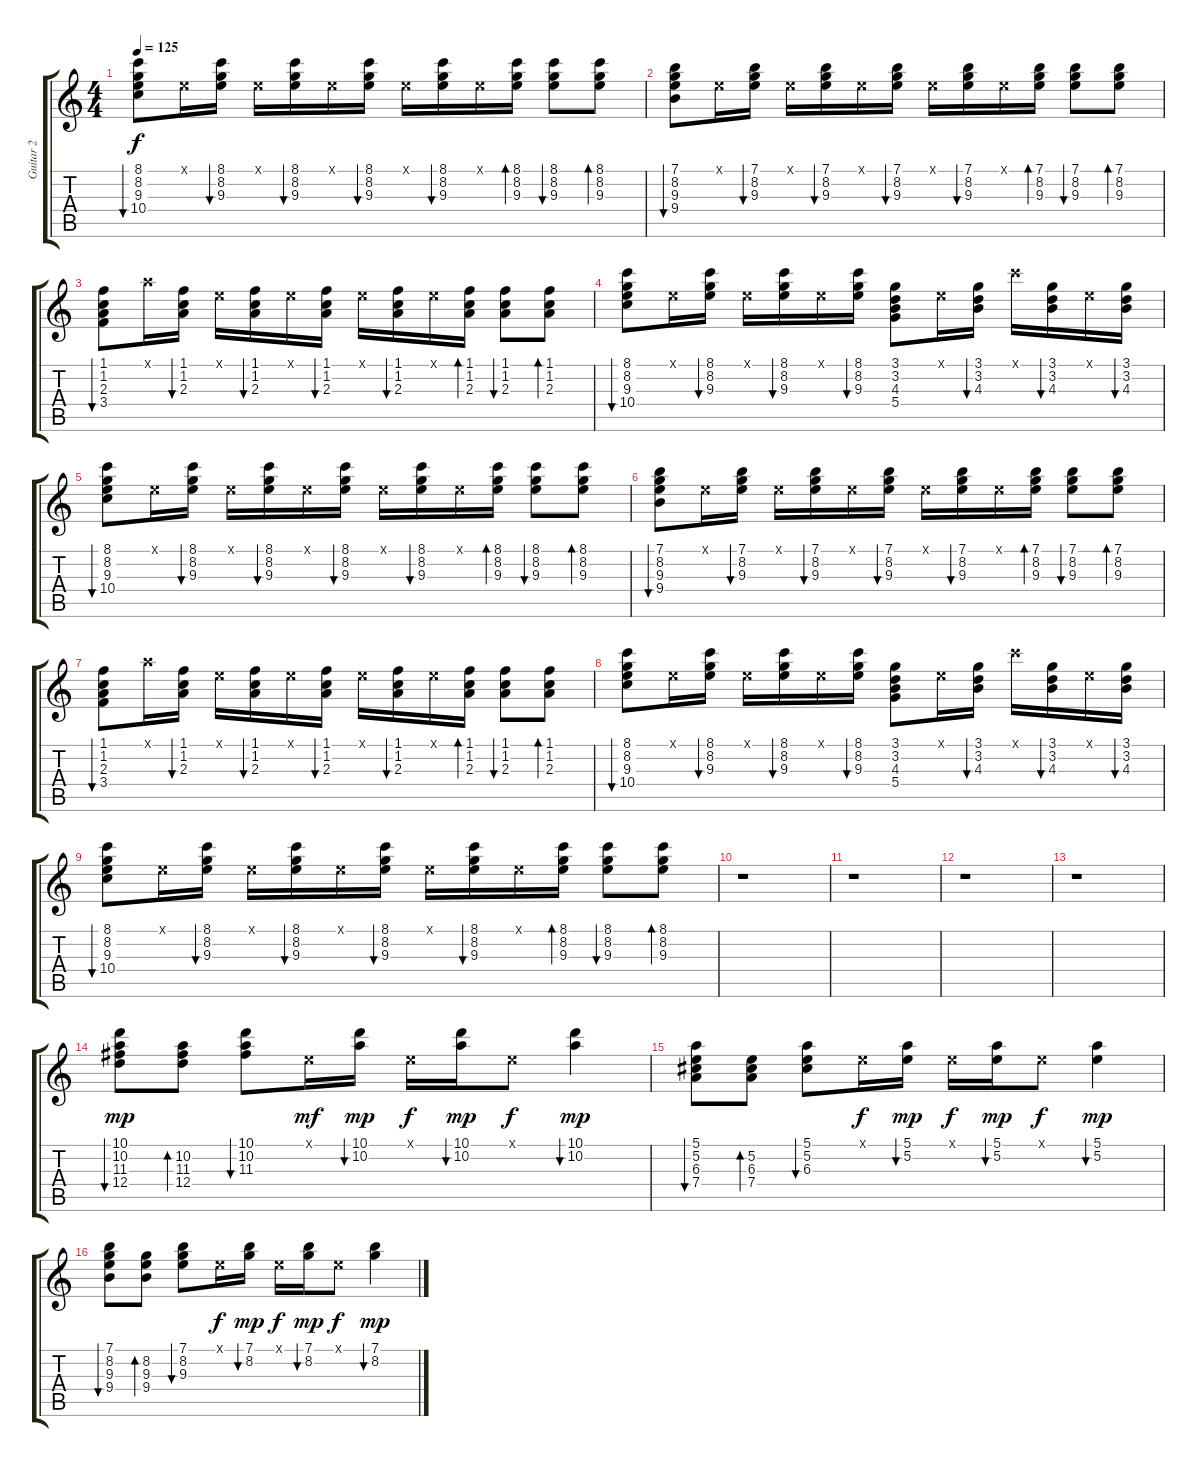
\track ("Guitar 2" "Guitar 2") {instrument electricguitarjazz}
\staff {score tabs}
\tuning (E4 B3 G3 D3 A2 E2) {hide}
\ts (4 4)
\tempo 125
\clef g2
\ks c
(8.1 8.2 9.3 10.4).8{bu 60 dy f} 0.1{x}.16 (8.1 8.2 9.3).16{bu 60} 0.1{x}.16 (8.1 8.2 9.3).16{bu 60} 0.1{x}.16 (8.1 8.2 9.3).16{bu 60} 0.1{x}.16 (8.1 8.2 9.3).16{bu 60} 0.1{x}.16 (8.1 8.2 9.3).16{bd 60} (8.1 8.2 9.3).8{bu 60} (8.1 8.2 9.3).8{bd 60} |
(7.1 8.2 9.3 9.4).8{bu 60} 0.1{x}.16 (7.1 8.2 9.3).16{bu 60} 0.1{x}.16 (7.1 8.2 9.3).16{bu 60} 0.1{x}.16 (7.1 8.2 9.3).16{bu 60} 0.1{x}.16 (7.1 8.2 9.3).16{bu 60} 0.1{x}.16 (7.1 8.2 9.3).16{bd 60} (7.1 8.2 9.3).8{bu 60} (7.1 8.2 9.3).8{bd 60} |
(1.1 1.2 2.3 3.4).8{bu 60} 5.1{x}.16 (1.1 1.2 2.3).16{bu 60} 0.1{x}.16 (1.1 1.2 2.3).16{bu 60} 0.1{x}.16 (1.1 1.2 2.3).16{bu 60} 0.1{x}.16 (1.1 1.2 2.3).16{bu 60} 0.1{x}.16 (1.1 1.2 2.3).16{bd 60} (1.1 1.2 2.3).8{bu 60} (1.1 1.2 2.3).8{bd 60} |
(8.1 8.2 9.3 10.4).8{bu 60} 0.1{x}.16 (8.1 8.2 9.3).16{bu 60} 0.1{x}.16 (8.1 8.2 9.3).16{bu 60} 0.1{x}.16 (8.1 8.2 9.3).16{bu 60} (3.1 3.2 4.3 5.4).8 0.1{x}.16 (3.1 3.2 4.3).16{bu 60} 8.1{x}.16 (3.1 3.2 4.3).16{bu 60} 0.1{x}.16 (3.1 3.2 4.3).16{bu 60} |
(8.1 8.2 9.3 10.4).8{bu 60} 0.1{x}.16 (8.1 8.2 9.3).16{bu 60} 0.1{x}.16 (8.1 8.2 9.3).16{bu 60} 0.1{x}.16 (8.1 8.2 9.3).16{bu 60} 0.1{x}.16 (8.1 8.2 9.3).16{bu 60} 0.1{x}.16 (8.1 8.2 9.3).16{bd 60} (8.1 8.2 9.3).8{bu 60} (8.1 8.2 9.3).8{bd 60} |
(7.1 8.2 9.3 9.4).8{bu 60} 0.1{x}.16 (7.1 8.2 9.3).16{bu 60} 0.1{x}.16 (7.1 8.2 9.3).16{bu 60} 0.1{x}.16 (7.1 8.2 9.3).16{bu 60} 0.1{x}.16 (7.1 8.2 9.3).16{bu 60} 0.1{x}.16 (7.1 8.2 9.3).16{bd 60} (7.1 8.2 9.3).8{bu 60} (7.1 8.2 9.3).8{bd 60} |
(1.1 1.2 2.3 3.4).8{bu 60} 5.1{x}.16 (1.1 1.2 2.3).16{bu 60} 0.1{x}.16 (1.1 1.2 2.3).16{bu 60} 0.1{x}.16 (1.1 1.2 2.3).16{bu 60} 0.1{x}.16 (1.1 1.2 2.3).16{bu 60} 0.1{x}.16 (1.1 1.2 2.3).16{bd 60} (1.1 1.2 2.3).8{bu 60} (1.1 1.2 2.3).8{bd 60} |
(8.1 8.2 9.3 10.4).8{bu 60} 0.1{x}.16 (8.1 8.2 9.3).16{bu 60} 0.1{x}.16 (8.1 8.2 9.3).16{bu 60} 0.1{x}.16 (8.1 8.2 9.3).16{bu 60} (3.1 3.2 4.3 5.4).8 0.1{x}.16 (3.1 3.2 4.3).16{bu 60} 8.1{x}.16 (3.1 3.2 4.3).16{bu 60} 0.1{x}.16 (3.1 3.2 4.3).16{bu 60} |
(8.1 8.2 9.3 10.4).8{bu 60} 0.1{x}.16 (8.1 8.2 9.3).16{bu 60} 0.1{x}.16 (8.1 8.2 9.3).16{bu 60} 0.1{x}.16 (8.1 8.2 9.3).16{bu 60} 0.1{x}.16 (8.1 8.2 9.3).16{bu 60} 0.1{x}.16 (8.1 8.2 9.3).16{bd 60} (8.1 8.2 9.3).8{bu 60} (8.1 8.2 9.3).8{bd 60} |
r.1 |
r.1 |
r.1 |
r.1 |
(10.1 10.2 11.3 12.4).8{bu 60 dy mp} (10.2 11.3 12.4).8{bd 60} (10.1 10.2 11.3).8{bu 60} 0.1{x}.16{dy mf} (10.1 10.2).16{bu 60 dy mp} 0.1{x}.16{dy f} (10.1 10.2).16{bu 60 dy mp} 0.1{x}.8{dy f} (10.1 10.2).4{bu 60 dy mp} |
(5.1 5.2 6.3 7.4).8{bu 60} (5.2 6.3 7.4).8{bd 60} (5.1 5.2 6.3).8{bu 60} 0.1{x}.16{dy f} (5.1 5.2).16{bu 60 dy mp} 0.1{x}.16{dy f} (5.1 5.2).16{bu 60 dy mp} 0.1{x}.8{dy f} (5.1 5.2).4{bu 60 dy mp} |
(7.1 8.2 9.3 9.4).8{bu 60} (8.2 9.3 9.4).8{bd 60} (7.1 8.2 9.3).8{bu 60} 0.1{x}.16{dy f} (7.1 8.2).16{bu 60 dy mp} 0.1{x}.16{dy f} (7.1 8.2).16{bu 60 dy mp} 0.1{x}.8{dy f} (7.1 8.2).4{bu 60 dy mp}
